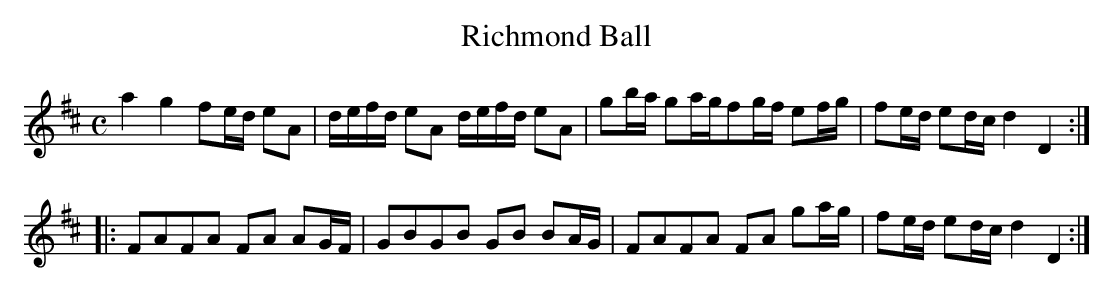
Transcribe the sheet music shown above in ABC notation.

X:1
T:Richmond Ball
M:C
L:1/8
K:D
a2g2 fe/d/ eA|d/e/f/d/ eA d/e/f/d/ eA|gb/a/ ga/g/fg/f/ ef/g/|fe/d/ ed/c/ d2D2:|
|:FAFA FA AG/F/|GBGB GB BA/G/|FAFA FA ga/g/|fe/d/ ed/c/ d2D2:|
